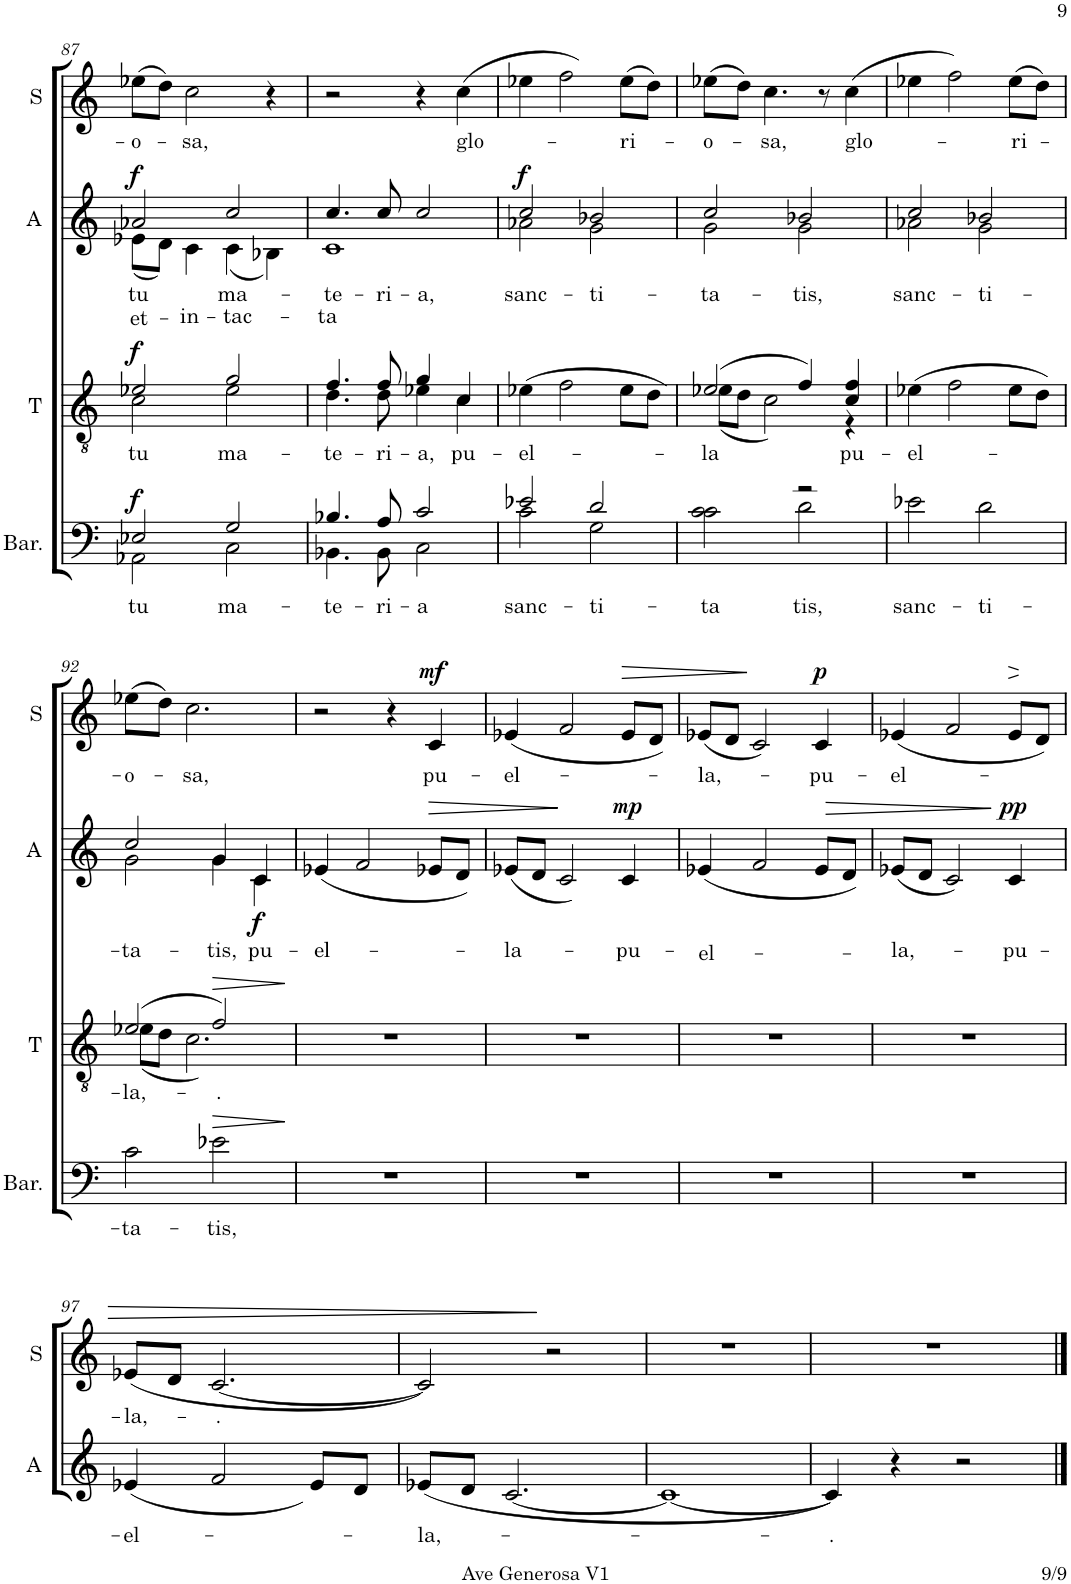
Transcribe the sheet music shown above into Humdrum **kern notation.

**kern	**text	**dynam	**kern	**text	**dynam	**kern	**text	**dynam	**kern	**text	**dynam	**kern
*part5	*part5	*part5	*part4	*part4	*part4	*part3	*part3	*part3	*part2	*part2	*part2	*part1
*staff5	*staff5	*staff5	*staff4	*staff4	*staff4	*staff3	*staff3	*staff3	*staff2	*staff2	*staff2	*staff1
*I"Baryton	*	*	*I"Ténor	*	*	*I"Alto	*	*	*I"Soprano	*	*	*I"Soprano solo
*I'Bar.	*	*	*I'T	*	*	*I'A	*	*	*I'S	*	*	*I'S. s
!!LO:PB:g=z
*clefF4	*	*	*clefGv2	*	*	*clefG2	*	*	*clefG2	*	*	*clefG2
*k[]	*	*	*k[]	*	*	*k[]	*	*	*k[]	*	*	*k[]
*M4/4	*	*	*M4/4	*	*	*M4/4	*	*	*M4/4	*	*	*M4/4
=87	=87	=87	=87	=87	=87	=87	=87	=87	=87	=87	=87	=87
!	!LO:LY:b	!	!	!LO:LY:b	!	!	!LO:LY:b	!	!	!	!	!
*^	*	*	*^	*	*	*^	*	*	*	*	*	*
!	!	!	!LO:DY:a	!	!	!	!LO:DY:a	!	!	!LO:LY:b	!LO:DY:a	!	!LO:LY:b	!	!
2E-X/	2AA-X\	tu	f	2e-X/	2c\	tu	f	2a-X/	(8e-X\L	et-	f	(8ee-X\L	-o-	.	1r
.	.	.	.	.	.	.	.	.	8d\J)	.	.	8dd\J)	.	.	.
!	!	!	!	!	!	!	!	!	!	!LO:LY:b	!	!	!LO:LY:b	!	!
.	.	.	.	.	.	.	.	.	4c\	-in-	.	2cc\	-sa,	.	.
!	!	!LO:LY:b	!	!	!	!LO:LY:b	!	!	!	!LO:LY:b	!	!	!	!	!
!	!	!	!	!	!	!	!	!	!	!LO:LY:b	!	!	!	!	!
2G/	2C\	ma-	.	2g/	2e-\	ma-	.	2cc/	(4c\	-tac-	.	.	.	.	.
.	.	.	.	.	.	.	.	.	4B-X\)	.	.	4r	.	.	.
=88	=88	=88	=88	=88	=88	=88	=88	=88	=88	=88	=88	=88	=88	=88	=88
!	!	!LO:LY:b	!	!	!	!LO:LY:b	!	!	!	!LO:LY:b	!	!	!	!	!
!	!	!	!	!	!	!	!	!	!	!LO:LY:b	!	!	!	!	!
4.B-X/	4.BB-X\	-te-	.	4.f/	4.d\	-te-	.	4.cc/	1c	-ta	.	2r	.	.	1r
!	!	!LO:LY:b	!	!	!	!LO:LY:b	!	!	!	!LO:LY:b	!	!	!	!	!
8A/	8BB-\	-ri-	.	8f/	8d\	-ri-	.	8cc/	.	-ri-	.	.	.	.	.
!	!	!LO:LY:b	!	!	!	!LO:LY:b	!	!	!	!LO:LY:b	!	!	!	!	!
2c/	2C\	-a	.	4g/	4e-X\	-a,	.	2cc/	.	-a,	.	4r	.	.	.
!	!	!	!	!	!	!LO:LY:b	!	!	!	!	!	!	!LO:LY:b	!	!
.	.	.	.	4c/	4c\	pu-	.	.	.	.	.	(4cc\	glo-	.	.
=89	=89	=89	=89	=89	=89	=89	=89	=89	=89	=89	=89	=89	=89	=89	=89
!	!	!LO:LY:b	!	!	!	!LO:LY:b	!	!	!	!LO:LY:b	!LO:DY:a	!	!	!	!
*	*	*	*	*v	*v	*	*	*	*	*	*	*	*	*	*
2e-X/	2c\	sanc-	.	(4e-X\	-el-	.	2cc/	2a-X\	sanc-	f	4ee-X\)	.	.	1r
.	.	.	.	2f\)	.	.	.	.	.	.	2ff\	.	.	.
!	!	!LO:LY:b	!	!	!	!	!	!	!LO:LY:b	!	!	!	!	!
2d/	2G\	-ti-	.	.	.	.	2b-X/	2g\	-ti-	.	.	.	.	.
!	!	!	!	!	!	!	!	!	!	!	!	!LO:LY:b	!	!
.	.	.	.	8e-\L	.	.	.	.	.	.	(8ee-\L	-ri-	.	.
.	.	.	.	8d\J	.	.	.	.	.	.	8dd\J)	.	.	.
=90	=90	=90	=90	=90	=90	=90	=90	=90	=90	=90	=90	=90	=90	=90
!	!	!LO:LY:b	!	!	!LO:LY:b	!	!	!	!LO:LY:b	!	!	!LO:LY:b	!	!
*	*	*	*	*^	*	*	*	*	*	*	*	*	*	*
2c\ 2c\	2ryy	-ta	.	(2e-X/	(8e-\L	-la	.	2cc/	2g\	-ta-	.	(8ee-X\L	-o-	.	1r
.	.	.	.	.	8d\J)	.	.	.	.	.	.	8dd\J)	.	.	.
!	!	!	!	!	!	!	!	!	!	!	!	!	!LO:LY:b	!	!
.	.	.	.	.	2c\	.	.	.	.	.	.	4.cc\	-sa,	.	.
!	!	!LO:LY:b	!	!	!	!	!	!	!	!LO:LY:b	!	!	!	!	!
2r	2d\	tis,	.	4f/)	.	.	.	2b-X/	2g\	-tis,	.	.	.	.	.
.	.	.	.	.	.	.	.	.	.	.	.	8r	.	.	.
!	!	!	!	!	!	!LO:LY:b	!	!	!	!	!	!	!LO:LY:b	!	!
.	.	.	.	4c/ 4f/	4r	pu-	.	.	.	.	.	(4cc\	glo-	.	.
*v	*v	*	*	*	*	*	*	*	*	*	*	*	*	*	*
=91	=91	=91	=91	=91	=91	=91	=91	=91	=91	=91	=91	=91	=91	=91
!	!LO:LY:b	!	!	!	!LO:LY:b	!	!	!	!LO:LY:b	!	!	!	!	!
*	*	*	*v	*v	*	*	*	*	*	*	*	*	*	*
2e-X\	sanc-	.	(4e-X\	-el-	.	2cc/	2a-X\	sanc-	.	4ee-X\	.	.	1r
.	.	.	2f\)	.	.	.	.	.	.	2ff\)	.	.	.
!	!LO:LY:b	!	!	!	!	!	!	!LO:LY:b	!	!	!	!	!
2d\	-ti-	.	.	.	.	2b-X/	2g\	-ti-	.	.	.	.	.
!	!	!	!	!	!	!	!	!	!	!	!LO:LY:b	!	!
.	.	.	8e-\L	.	.	.	.	.	.	(8ee-\L	-ri-	.	.
.	.	.	8d\J	.	.	.	.	.	.	8dd\J)	.	.	.
!!LO:LB:g=z
=92	=92	=92	=92	=92	=92	=92	=92	=92	=92	=92	=92	=92	=92
!	!LO:LY:b	!	!	!LO:LY:b	!	!	!	!LO:LY:b	!	!	!LO:LY:b	!	!
*	*	*	*^	*	*	*	*	*	*	*	*	*	*
2c\	-ta-	.	(2e-X/	(8e-\L	-la,-	.	2cc/	2g\	-ta-	.	(8ee-X\L	-o-	.	1r
.	.	.	.	8d\J)	.	.	.	.	.	.	8dd\J)	.	.	.
!	!	!	!	!	!	!	!	!	!	!	!	!LO:LY:b	!	!
.	.	.	.	2.c\	.	.	.	.	.	.	2.cc\	-sa,	.	.
!	!LO:LY:b	!LO:HP:b	!	!	!LO:LY:b	!LO:HP:b	!	!	!LO:LY:b	!	!	!	!	!
2e-X\	-tis,	>	2f/)	.	-.	>	4g/	4g\	-tis,	.	.	.	.	.
!	!	!	!	!	!	!	!	!	!LO:LY:b	!LO:DY:b	!	!	!	!
.	.	.	.	.	.	.	4c/	4c\	pu-	f	.	.	.	.
*	*	*	*v	*v	*	*	*	*	*	*	*	*	*	*
*	*	*	*	*	*	*v	*v	*	*	*	*	*	*
.	.	]	.	.	]	.	.	.	.	.	.	.
=93	=93	=93	=93	=93	=93	=93	=93	=93	=93	=93	=93	=93
!	!	!	!	!	!	!	!LO:LY:b	!	!	!	!	!
1r	.	.	1r	.	.	(4e-X/	-el-	.	2r	.	.	1r
.	.	.	.	.	.	2f/)	.	.	.	.	.	.
.	.	.	.	.	.	.	.	.	4r	.	.	.
!	!	!	!	!	!	!	!	!LO:HP:b	!	!LO:LY:b	!LO:DY:a	!
.	.	.	.	.	.	8e-X/L	.	>	4c/	pu-	mf	.
.	.	.	.	.	.	8d/J	.	.	.	.	.	.
=94	=94	=94	=94	=94	=94	=94	=94	=94	=94	=94	=94	=94
!	!	!	!	!	!	!	!LO:LY:b	!	!	!LO:LY:b	!	!
1r	.	.	1r	.	.	(8e-X/L	-la-	.	(4e-X/	-el-	.	1r
.	.	.	.	.	.	8d/J)	.	.	.	.	.	.
.	.	.	.	.	.	2c/	.	]	2f/)	.	.	.
!	!	!	!	!	!	!	!LO:LY:b	!LO:DY:a	!	!	!LO:HP:b	!
.	.	.	.	.	.	4c/	-pu-	mp	8e-/L	.	>	.
.	.	.	.	.	.	.	.	.	8d/J	.	.	.
=95	=95	=95	=95	=95	=95	=95	=95	=95	=95	=95	=95	=95
!	!	!	!	!	!	!	!LO:LY:b	!	!	!LO:LY:b	!	!
1r	.	.	1r	.	.	(4e-X/	-el-	.	(8e-X/L	-la,-	.	1r
.	.	.	.	.	.	.	.	.	8d/J)	.	.	.
.	.	.	.	.	.	2f/)	.	.	2c/	.	]	.
!	!	!	!	!	!	!	!	!LO:HP:b	!	!LO:LY:b	!LO:DY:a	!
.	.	.	.	.	.	8e-/L	.	>	4c/	-pu-	p	.
.	.	.	.	.	.	8d/J	.	.	.	.	.	.
=96	=96	=96	=96	=96	=96	=96	=96	=96	=96	=96	=96	=96
!	!	!	!	!	!	!	!LO:LY:b	!	!	!LO:LY:b	!	!
1r	.	.	1r	.	.	(8e-X/L	-la,-	.	(4e-X/	-el-	.	1r
.	.	.	.	.	.	8d/J)	.	.	.	.	.	.
.	.	.	.	.	.	2c/	.	.	2f/)	.	.	.
!	!	!	!	!	!	!	!LO:LY:b	!LO:DY:n=1:a	!	!	!LO:HP:b	!
.	.	.	.	.	.	4c/	-pu-	] pp	8e-/L	.	>	.
.	.	.	.	.	.	.	.	.	8d/J	.	.	.
!!LO:LB:g=z
=97	=97	=97	=97	=97	=97	=97	=97	=97	=97	=97	=97	=97
!	!	!	!	!	!	!	!LO:LY:b	!	!	!LO:LY:b	!	!
1r	.	.	1r	.	.	(4e-X/	-el-	.	(8e-X/L	-la,-	.	1r
.	.	.	.	.	.	.	.	.	8d/J)	.	.	.
!	!	!	!	!	!	!	!	!	!	!LO:LY:b	!	!
.	.	.	.	.	.	2f/)	.	.	[2.c/	-.	.	.
.	.	.	.	.	.	8e-/L	.	.	.	.	.	.
.	.	.	.	.	.	8d/J	.	.	.	.	.	.
=98	=98	=98	=98	=98	=98	=98	=98	=98	=98	=98	=98	=98
!	!	!	!	!	!	!	!LO:LY:b	!	!	!	!	!
1r	.	.	1r	.	.	(8e-X/L	-la,-	.	2c/]	.	.	1r
.	.	.	.	.	.	8d/J)	.	.	.	.	.	.
.	.	.	.	.	.	[2.c/	.	.	.	.	.	.
.	.	.	.	.	.	.	.	.	2r	.	]	.
=99	=99	=99	=99	=99	=99	=99	=99	=99	=99	=99	=99	=99
1r	.	.	1r	.	.	1c_	.	.	1r	.	.	1r
=100	=100	=100	=100	=100	=100	=100	=100	=100	=100	=100	=100	=100
!	!	!	!	!	!	!	!LO:LY:b	!	!	!	!	!
1r	.	.	1r	.	.	4c/]	-.	.	1r	.	.	1r
.	.	.	.	.	.	4r	.	.	.	.	.	.
.	.	.	.	.	.	2r	.	.	.	.	.	.
==	==	==	==	==	==	==	==	==	==	==	==	==
*-	*-	*-	*-	*-	*-	*-	*-	*-	*-	*-	*-	*-
